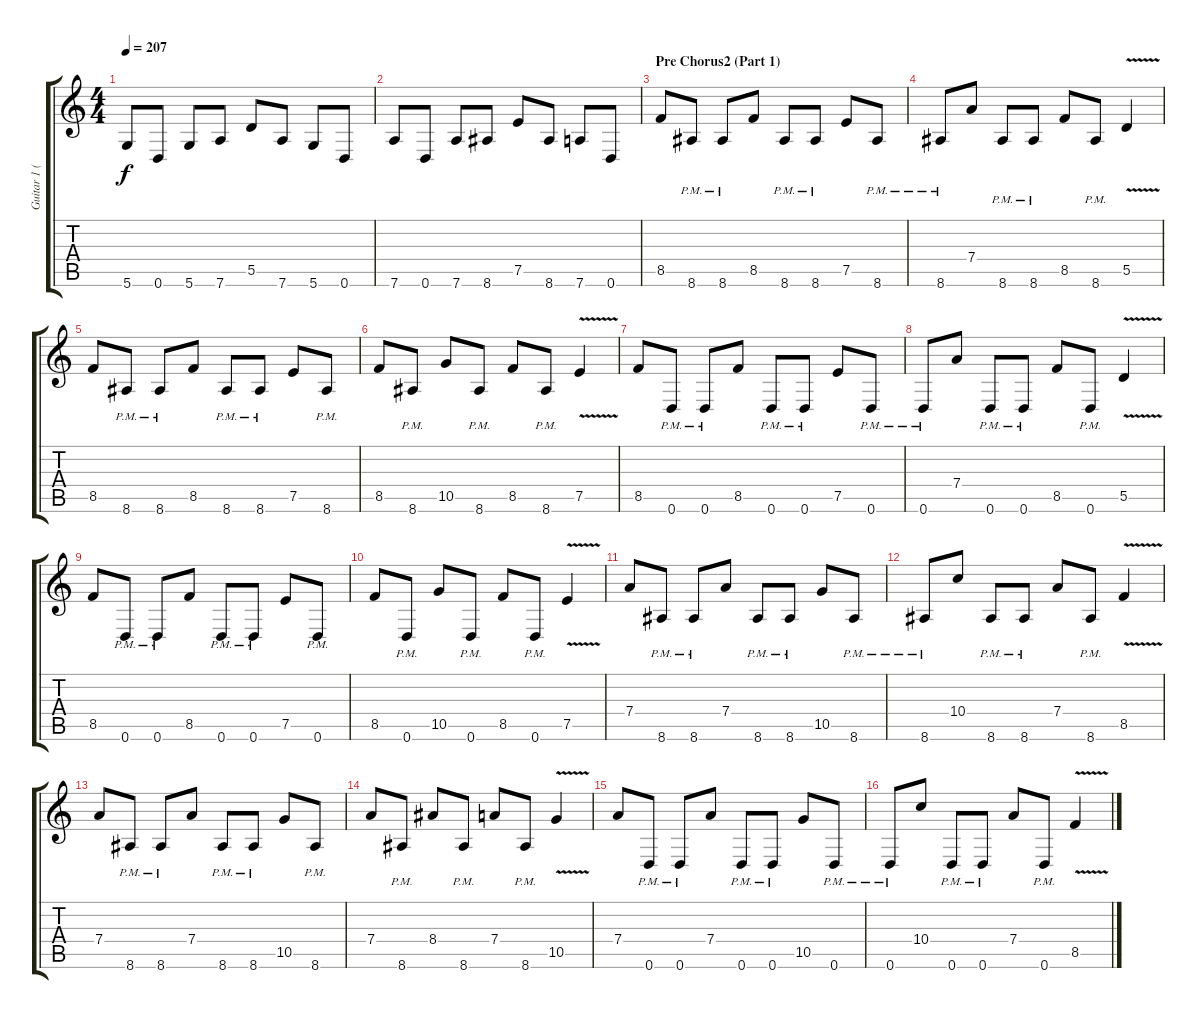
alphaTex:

\track ("Guitar 1 (Matt)" "Guitar 1 (") {instrument distortionguitar}
\staff {score tabs}
\tuning (E4 B3 G3 D3 A2 D2) {hide}
\ts (4 4)
\tempo 207
\clef g2
\ks c
5.6.8{dy f} 0.6.8 5.6.8 7.6.8 5.5.8 7.6.8 5.6.8 0.6.8 |
7.6.8 0.6.8 7.6.8 8.6.8 7.5.8 8.6.8 7.6.8 0.6.8 |
\section ("" "Pre Chorus2 (Part 1)")
8.5.8 8.6{pm}.8 8.6{pm}.8 8.5.8 8.6{pm}.8 8.6{pm}.8 7.5.8 8.6{pm}.8 |
8.6{pm}.8 7.4.8 8.6{pm}.8 8.6{pm}.8 8.5.8 8.6{pm}.8 5.5{v}.4 |
8.5.8 8.6{pm}.8 8.6{pm}.8 8.5.8 8.6{pm}.8 8.6{pm}.8 7.5.8 8.6{pm}.8 |
8.5.8 8.6{pm}.8 10.5.8 8.6{pm}.8 8.5.8 8.6{pm}.8 7.5{v}.4 |
8.5.8 0.6{pm}.8 0.6{pm}.8 8.5.8 0.6{pm}.8 0.6{pm}.8 7.5.8 0.6{pm}.8 |
0.6{pm}.8 7.4.8 0.6{pm}.8 0.6{pm}.8 8.5.8 0.6{pm}.8 5.5{v}.4 |
8.5.8 0.6{pm}.8 0.6{pm}.8 8.5.8 0.6{pm}.8 0.6{pm}.8 7.5.8 0.6{pm}.8 |
8.5.8 0.6{pm}.8 10.5.8 0.6{pm}.8 8.5.8 0.6{pm}.8 7.5{v}.4 |
7.4.8 8.6{pm}.8 8.6{pm}.8 7.4.8 8.6{pm}.8 8.6{pm}.8 10.5.8 8.6{pm}.8 |
8.6{pm}.8 10.4.8 8.6{pm}.8 8.6{pm}.8 7.4.8 8.6{pm}.8 8.5{v}.4 |
7.4.8 8.6{pm}.8 8.6{pm}.8 7.4.8 8.6{pm}.8 8.6{pm}.8 10.5.8 8.6{pm}.8 |
7.4.8 8.6{pm}.8 8.4.8 8.6{pm}.8 7.4.8 8.6{pm}.8 10.5{v}.4 |
7.4.8 0.6{pm}.8 0.6{pm}.8 7.4.8 0.6{pm}.8 0.6{pm}.8 10.5.8 0.6{pm}.8 |
0.6{pm}.8 10.4.8 0.6{pm}.8 0.6{pm}.8 7.4.8 0.6{pm}.8 8.5{v}.4
